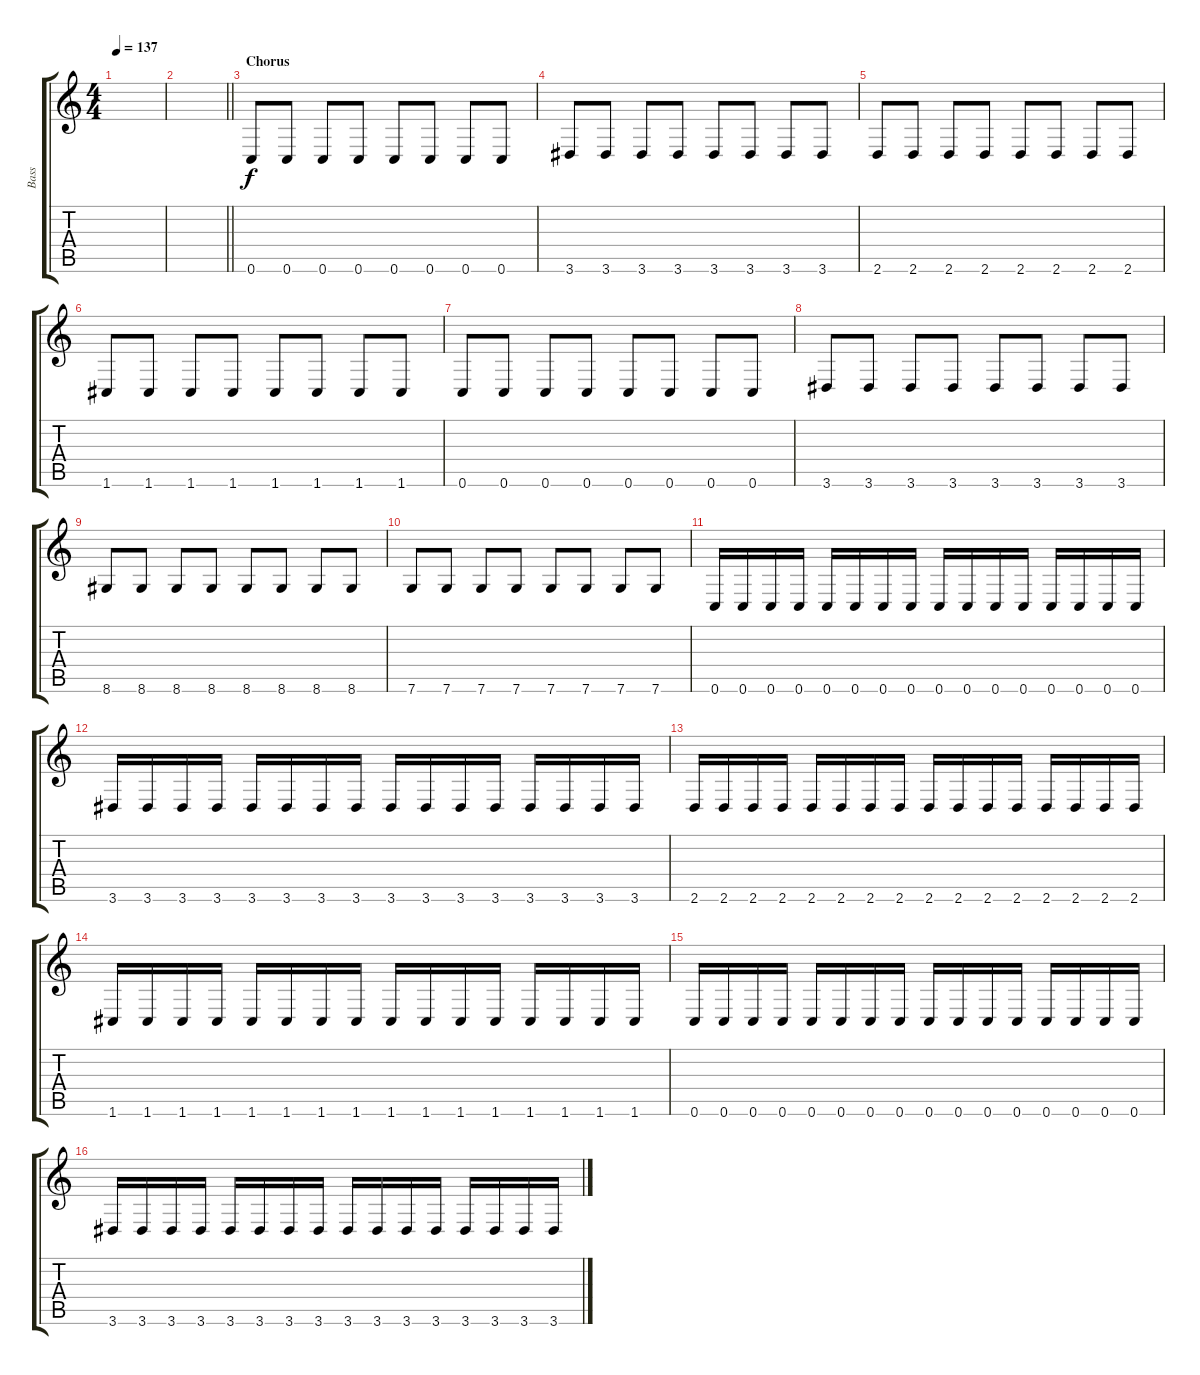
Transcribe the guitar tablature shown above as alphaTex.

\track ("Bass" "Bass") {instrument electricbassfinger}
\staff {score tabs}
\tuning (D4 A3 F3 C3 G2 C2) {hide}
\ts (4 4)
\tempo 137
\clef g2
\ks c
|
\barLineRight lightlight
|
\section ("" "Chorus")
0.6.8 0.6.8 0.6.8 0.6.8 0.6.8 0.6.8 0.6.8 0.6.8 |
3.6.8 3.6.8 3.6.8 3.6.8 3.6.8 3.6.8 3.6.8 3.6.8 |
2.6.8 2.6.8 2.6.8 2.6.8 2.6.8 2.6.8 2.6.8 2.6.8 |
1.6.8 1.6.8 1.6.8 1.6.8 1.6.8 1.6.8 1.6.8 1.6.8 |
0.6.8 0.6.8 0.6.8 0.6.8 0.6.8 0.6.8 0.6.8 0.6.8 |
3.6.8 3.6.8 3.6.8 3.6.8 3.6.8 3.6.8 3.6.8 3.6.8 |
8.6.8 8.6.8 8.6.8 8.6.8 8.6.8 8.6.8 8.6.8 8.6.8 |
7.6.8 7.6.8 7.6.8 7.6.8 7.6.8 7.6.8 7.6.8 7.6.8 |
0.6.16 0.6.16 0.6.16 0.6.16 0.6.16 0.6.16 0.6.16 0.6.16 0.6.16 0.6.16 0.6.16 0.6.16 0.6.16 0.6.16 0.6.16 0.6.16 |
3.6.16 3.6.16 3.6.16 3.6.16 3.6.16 3.6.16 3.6.16 3.6.16 3.6.16 3.6.16 3.6.16 3.6.16 3.6.16 3.6.16 3.6.16 3.6.16 |
2.6.16 2.6.16 2.6.16 2.6.16 2.6.16 2.6.16 2.6.16 2.6.16 2.6.16 2.6.16 2.6.16 2.6.16 2.6.16 2.6.16 2.6.16 2.6.16 |
1.6.16 1.6.16 1.6.16 1.6.16 1.6.16 1.6.16 1.6.16 1.6.16 1.6.16 1.6.16 1.6.16 1.6.16 1.6.16 1.6.16 1.6.16 1.6.16 |
0.6.16 0.6.16 0.6.16 0.6.16 0.6.16 0.6.16 0.6.16 0.6.16 0.6.16 0.6.16 0.6.16 0.6.16 0.6.16 0.6.16 0.6.16 0.6.16 |
3.6.16 3.6.16 3.6.16 3.6.16 3.6.16 3.6.16 3.6.16 3.6.16 3.6.16 3.6.16 3.6.16 3.6.16 3.6.16 3.6.16 3.6.16 3.6.16
